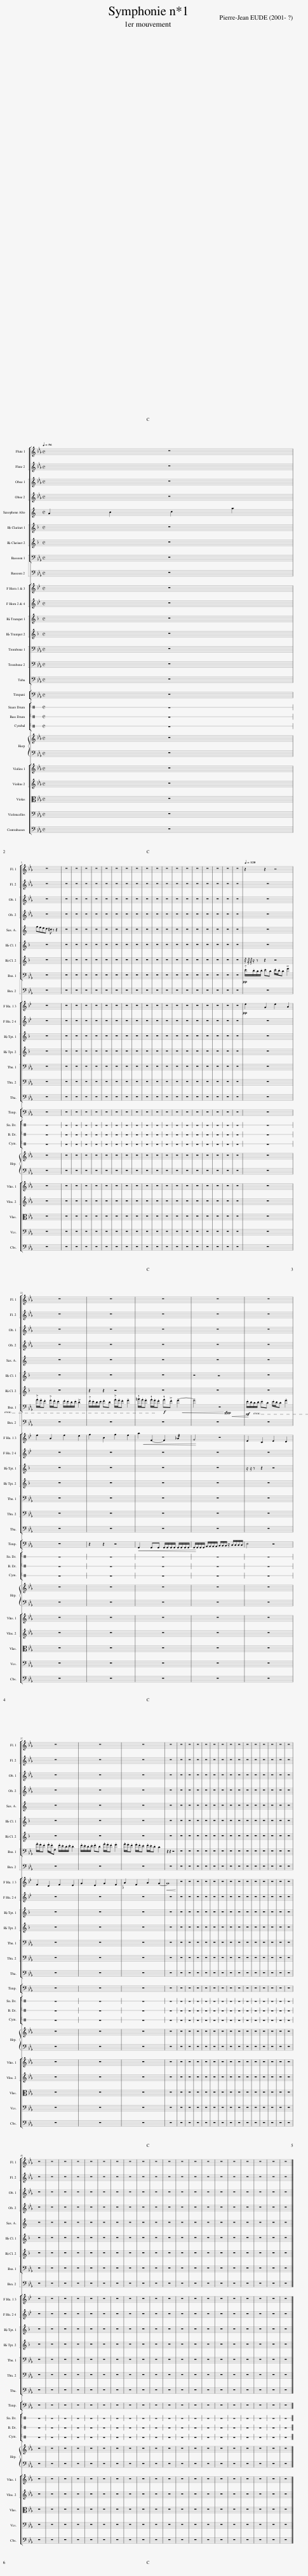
X:1
%%score [ [ 1 ] [ ] 2 [ ] 3 4 ] [ [ 5 ] [ ] [ ] ] 6 [ ] [ [ ] ]
L:1/8
Q:1/4=56
M:4/4
I:linebreak $
K:Eb
V:1 treble
V:2 treble transpose=-9
V:3 bass
V:4 bass
V:5 treble transpose=-7
V:6 bass
V:1
 z8 |$ z8 | z8 | z8 | z8 | %5
 z8 | z8 | z8 | z8 | z8 | %10
 z8 | z8 | z8 | z8 | z8 | %15
 z8 | z8 | z8 | z8 | z8 | %20
[Q:1/4=120] z2 z2 z4 |$ z8 | z8 | z8 | z8 | %25
 z8 |$ z8 | z8 | z8 | z8 | %30
 z8 | z8 | z8 | z8 | z8 | %35
 z8 | z8 | z8 | z8 | z8 | %40
 z8 | z8 | z8 | z8 |$ z8 | %45
 z8 | z8 | z8 | z8 | z8 | %50
 z8 | z8 | z8 | z8 | z8 | %55
 z8 | z8 | z8 | z8 | z8 | %60
 z8 | z8 | z8 | z8 |] %64
V:2
[K:C] A2 B2 c2 a2 |$ gfed ^c z z2 | z8 | z8 | z8 | %5
 z8 | z8 | z8 | z8 | z8 | %10
 z8 | z8 | z8 | z8 | z8 | %15
 z8 | z8 | z8 | z8 | z8 | %20
 z8 |$ z8 | z8 | z8 | z8 | %25
 z8 |$ z8 | z8 | z8 | z8 | %30
 z8 | z8 | z8 | z8 | z8 | %35
 z8 | z8 | z8 | z8 | z8 | %40
 z8 | z8 | z8 | z8 |$ z8 | %45
 z8 | z8 | z8 | z8 | z8 | %50
 z8 | z8 | z8 | z8 | z8 | %55
 z8 | z8 | z8 | z8 | z8 | %60
 z8 | z8 | z8 | z8 |] %64
V:3
 z8 |$ z8 | z8 | z8 | z8 | %5
 z8 | z8 | z8 | z8 | z8 | %10
 z8 | z8 | z8 | z8 | z8 | %15
 z8 | z8 | z8 | z8 | z8 | %20
!pp! .E/.D/.C/.D/ .E.C .E/.D/.C !>!G2 |$ .A/.G/.F .G/.F/.E .F/.E/.D/.E/ !>!!tenuto!D2 | .F/.E/.D/.E/ .F.D .A/.G/.F !tenuto!G2 | .!^!=B/.A/.G .!^!A/.G/.F!f! .!^!A!>!.F !tenuto!G2- |!<(! !tenuto!G4 z4!<)!!pp! | %25
!<(! .E/!mf!.D/.C/.D/ .E.C .E/.D/.C .G2!<)! |$ .A/.G/.F .G/.F/.G, .F/.E/.D/.E/ .D2 | .F/.E/.D/.E/ .F.D .A/.G/.F .G2 | .A/.G/.F .G/.F/.E .F/.E/.D .C2 | z2 z2 z4 | %30
 z8 | z8 | z8 | z8 | z8 | %35
 z8 | z8 | z8 | z8 | z8 | %40
 z8 | z8 | z8 | z8 |$ z8 | %45
 z8 | z8 | z8 | z8 | z8 | %50
 z8 | z8 | z8 | z8 | z8 | %55
 z8 | z8 | z8 | z8 | z8 | %60
 z8 | z8 | z8 | z8 |] %64
V:4
 z8 |$ z8 | z8 | z8 | z8 | %5
 z8 | z8 | z8 | z8 | z8 | %10
 z8 | z8 | z8 | z8 | z8 | %15
 z8 | z8 | z8 | z8 | z8 | %20
 z8 |$ z8 | z8 | z8 | z8 | %25
 z8 |$ z8 | z8 | z8 | z8 | %30
 z8 | z8 | z8 | z8 | z8 | %35
 z8 | z8 | z8 | z8 | z8 | %40
 z8 | z8 | z8 | z8 |$ z8 | %45
 z8 | z8 | z8 | z8 | z8 | %50
 z8 | z8 | z8 | z8 | z8 | %55
 z8 | z8 | z8 | z8 | z8 | %60
 z8 | z8 | z8 | z8 |] %64
V:5
[K:Bb] z8 |$ z8 | z8 | z8 | z8 | %5
 z8 | z8 | z8 | z8 | z8 | %10
 z8 | z8 | z8 | z8 | z8 | %15
 z8 | z8 | z8 | z8 | z8 | %20
!pp! e2 G2 e2 A2 |$ f2 A2 f2 e2 | g2 B2 g2 f2 | a2 F2- F2 !//!_A2 | G4 z4 | %25
 E2 C2 E2 D2 |$ F2 D2 F2 E2 | G2 E2 G2 F2 | _A2 F2 A2 G2- |!<(! G8!<)! | %30
 z8 | z8 | z8 | z8 | z8 | %35
 z8 | z8 | z8 | z8 | z8 | %40
 z8 | z8 | z8 | z8 |$ z8 | %45
 z8 | z8 | z8 | z8 | z8 | %50
 z8 | z8 | z8 | z8 | z8 | %55
 z8 | z8 | z8 | z8 | z8 | %60
 z8 | z8 | z8 | z8 |] %64
V:6
 z8 |$ z8 | z8 | z8 | z8 | %5
 z8 | z8 | z8 | z8 | z8 | %10
 z8 | z8 | z8 | z8 | z8 | %15
 z8 | z8 | z8 | z8 | z8 | %20
 z8 |$ z8 | z2 z2 z4 | G,,2 G,,G,, G,,/G,,/G,,/G,,/ G,,/G,,/G,,/G,,/ | G,,/G,,/G,,/G,,/ A,,/A,,/A,,/A,,/ B,,/B,,/B,,/ z/ C,/C,/C,/C,/ | %25
 E,4 z4 |$ z8 | z8 | z8 | z8 | %30
 z8 | z8 | z8 | z8 | z8 | %35
 z8 | z8 | z8 | z8 | z8 | %40
 z8 | z8 | z8 | z8 |$ z8 | %45
 z8 | z8 | z8 | z8 | z8 | %50
 z8 | z8 | z8 | z8 | z8 | %55
 z8 | z8 | z8 | z8 | z8 | %60
 z8 | z8 | z8 | z8 |] %64
